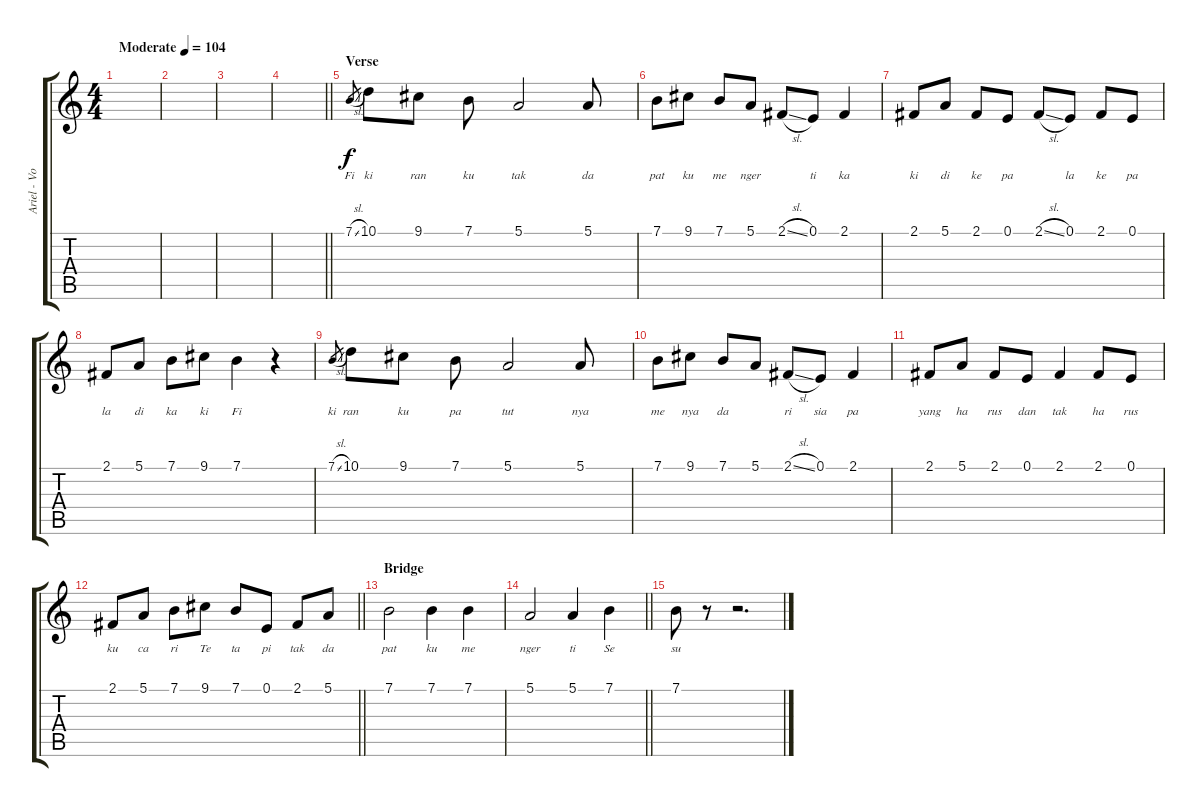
\track ("Ariel - Vocal" "Ariel - Vo") {instrument piccolo}
\staff {score tabs}
\tuning (E4 B3 G3 D3 A2 E2) {hide}
\ts (4 4)
\tempo (104 "Moderate")
\clef g2
\ks c
|
|
|
\barLineRight lightlight
|
\section ("" "Verse")
7.1{sl}.8{lyrics (0 "Fi") lyrics (1 "") lyrics (2 "") lyrics (3 "") lyrics (4 "") gr} 10.1.8{lyrics (0 "ki") lyrics (1 "") lyrics (2 "") lyrics (3 "") lyrics (4 "")} 9.1.8{lyrics (0 "ran") lyrics (1 "") lyrics (2 "") lyrics (3 "") lyrics (4 "")} 7.1.8{lyrics (0 "ku") lyrics (1 "") lyrics (2 "") lyrics (3 "") lyrics (4 "")} 5.1.2{lyrics (0 "tak") lyrics (1 "") lyrics (2 "") lyrics (3 "") lyrics (4 "")} 5.1.8{lyrics (0 "da") lyrics (1 "") lyrics (2 "") lyrics (3 "") lyrics (4 "")} |
7.1.8{lyrics (0 "pat") lyrics (1 "") lyrics (2 "") lyrics (3 "") lyrics (4 "")} 9.1.8{lyrics (0 "ku") lyrics (1 "") lyrics (2 "") lyrics (3 "") lyrics (4 "")} 7.1.8{lyrics (0 "me") lyrics (1 "") lyrics (2 "") lyrics (3 "") lyrics (4 "")} 5.1.8{lyrics (0 "nger") lyrics (1 "") lyrics (2 "") lyrics (3 "") lyrics (4 "")} 2.1{sl}.8{lyrics (0 "") lyrics (1 "") lyrics (2 "") lyrics (3 "") lyrics (4 "")} 0.1.8{lyrics (0 "ti") lyrics (1 "") lyrics (2 "") lyrics (3 "") lyrics (4 "")} 2.1.4{lyrics (0 "ka") lyrics (1 "") lyrics (2 "") lyrics (3 "") lyrics (4 "")} |
2.1.8{lyrics (0 "ki") lyrics (1 "") lyrics (2 "") lyrics (3 "") lyrics (4 "")} 5.1.8{lyrics (0 "di") lyrics (1 "") lyrics (2 "") lyrics (3 "") lyrics (4 "")} 2.1.8{lyrics (0 "ke") lyrics (1 "") lyrics (2 "") lyrics (3 "") lyrics (4 "")} 0.1.8{lyrics (0 "pa") lyrics (1 "") lyrics (2 "") lyrics (3 "") lyrics (4 "")} 2.1{sl}.8{lyrics (0 "") lyrics (1 "") lyrics (2 "") lyrics (3 "") lyrics (4 "")} 0.1.8{lyrics (0 "la") lyrics (1 "") lyrics (2 "") lyrics (3 "") lyrics (4 "")} 2.1.8{lyrics (0 "ke") lyrics (1 "") lyrics (2 "") lyrics (3 "") lyrics (4 "")} 0.1.8{lyrics (0 "pa") lyrics (1 "") lyrics (2 "") lyrics (3 "") lyrics (4 "")} |
2.1.8{lyrics (0 "la") lyrics (1 "") lyrics (2 "") lyrics (3 "") lyrics (4 "")} 5.1.8{lyrics (0 "di") lyrics (1 "") lyrics (2 "") lyrics (3 "") lyrics (4 "")} 7.1.8{lyrics (0 "ka") lyrics (1 "") lyrics (2 "") lyrics (3 "") lyrics (4 "")} 9.1.8{lyrics (0 "ki") lyrics (1 "") lyrics (2 "") lyrics (3 "") lyrics (4 "")} 7.1.4{lyrics (0 "Fi") lyrics (1 "") lyrics (2 "") lyrics (3 "") lyrics (4 "")} r.4 |
7.1{sl}.8{lyrics (0 "ki") lyrics (1 "") lyrics (2 "") lyrics (3 "") lyrics (4 "") gr} 10.1.8{lyrics (0 "ran") lyrics (1 "") lyrics (2 "") lyrics (3 "") lyrics (4 "")} 9.1.8{lyrics (0 "ku") lyrics (1 "") lyrics (2 "") lyrics (3 "") lyrics (4 "")} 7.1.8{lyrics (0 "pa") lyrics (1 "") lyrics (2 "") lyrics (3 "") lyrics (4 "")} 5.1.2{lyrics (0 "tut") lyrics (1 "") lyrics (2 "") lyrics (3 "") lyrics (4 "")} 5.1.8{lyrics (0 "nya") lyrics (1 "") lyrics (2 "") lyrics (3 "") lyrics (4 "")} |
7.1.8{lyrics (0 "me") lyrics (1 "") lyrics (2 "") lyrics (3 "") lyrics (4 "")} 9.1.8{lyrics (0 "nya") lyrics (1 "") lyrics (2 "") lyrics (3 "") lyrics (4 "")} 7.1.8{lyrics (0 "da") lyrics (1 "") lyrics (2 "") lyrics (3 "") lyrics (4 "")} 5.1.8{lyrics (0 "") lyrics (1 "") lyrics (2 "") lyrics (3 "") lyrics (4 "")} 2.1{sl}.8{lyrics (0 "ri") lyrics (1 "") lyrics (2 "") lyrics (3 "") lyrics (4 "")} 0.1.8{lyrics (0 "sia") lyrics (1 "") lyrics (2 "") lyrics (3 "") lyrics (4 "")} 2.1.4{lyrics (0 "pa") lyrics (1 "") lyrics (2 "") lyrics (3 "") lyrics (4 "")} |
2.1.8{lyrics (0 "yang") lyrics (1 "") lyrics (2 "") lyrics (3 "") lyrics (4 "")} 5.1.8{lyrics (0 "ha") lyrics (1 "") lyrics (2 "") lyrics (3 "") lyrics (4 "")} 2.1.8{lyrics (0 "rus") lyrics (1 "") lyrics (2 "") lyrics (3 "") lyrics (4 "")} 0.1.8{lyrics (0 "dan") lyrics (1 "") lyrics (2 "") lyrics (3 "") lyrics (4 "")} 2.1.4{lyrics (0 "tak") lyrics (1 "") lyrics (2 "") lyrics (3 "") lyrics (4 "")} 2.1.8{lyrics (0 "ha") lyrics (1 "") lyrics (2 "") lyrics (3 "") lyrics (4 "")} 0.1.8{lyrics (0 "rus") lyrics (1 "") lyrics (2 "") lyrics (3 "") lyrics (4 "")} |
\barLineRight lightlight
2.1.8{lyrics (0 "ku") lyrics (1 "") lyrics (2 "") lyrics (3 "") lyrics (4 "")} 5.1.8{lyrics (0 "ca") lyrics (1 "") lyrics (2 "") lyrics (3 "") lyrics (4 "")} 7.1.8{lyrics (0 "ri") lyrics (1 "") lyrics (2 "") lyrics (3 "") lyrics (4 "")} 9.1.8{lyrics (0 "Te") lyrics (1 "") lyrics (2 "") lyrics (3 "") lyrics (4 "")} 7.1.8{lyrics (0 "ta") lyrics (1 "") lyrics (2 "") lyrics (3 "") lyrics (4 "")} 0.1.8{lyrics (0 "pi") lyrics (1 "") lyrics (2 "") lyrics (3 "") lyrics (4 "")} 2.1.8{lyrics (0 "tak") lyrics (1 "") lyrics (2 "") lyrics (3 "") lyrics (4 "")} 5.1.8{lyrics (0 "da") lyrics (1 "") lyrics (2 "") lyrics (3 "") lyrics (4 "")} |
\section ("" "Bridge")
7.1.2{lyrics (0 "pat") lyrics (1 "") lyrics (2 "") lyrics (3 "") lyrics (4 "")} 7.1.4{lyrics (0 "ku") lyrics (1 "") lyrics (2 "") lyrics (3 "") lyrics (4 "")} 7.1.4{lyrics (0 "me") lyrics (1 "") lyrics (2 "") lyrics (3 "") lyrics (4 "")} |
\barLineRight lightlight
5.1.2{lyrics (0 "nger") lyrics (1 "") lyrics (2 "") lyrics (3 "") lyrics (4 "")} 5.1.4{lyrics (0 "ti") lyrics (1 "") lyrics (2 "") lyrics (3 "") lyrics (4 "")} 7.1.4{lyrics (0 "Se") lyrics (1 "") lyrics (2 "") lyrics (3 "") lyrics (4 "")} |
7.1.8{lyrics (0 "su") lyrics (1 "") lyrics (2 "") lyrics (3 "") lyrics (4 "")} r.8 r.2{d}
